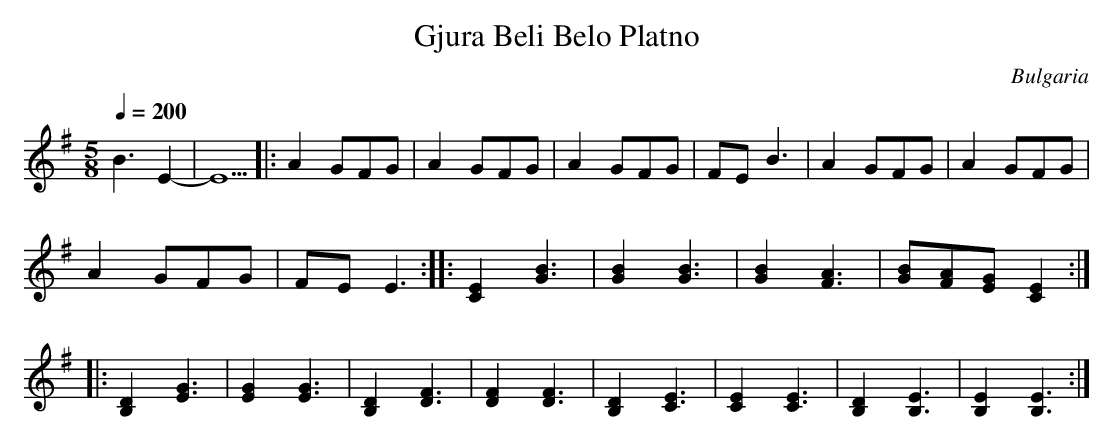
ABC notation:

X:1
T: Gjura Beli Belo Platno
O: Bulgaria
M: 5/8
L: 1/8
Q: 1/4=200
K: Em
   !drum! B3E2-  |E5\
|: A2GFG         |A2GFG              |A2GFG|\
   FEB3          |A2GFG              |A2GFG|
   A2GFG         |FEE3               :|\
|: [C2E2][G3B3]  |[G2B2][G3B3]       |\
   [G2B2][F3A3]  |[GB][FA][EG][C2E2] :|
|: [B,2D2][E3G3] |[E2G2][E3G3]       |\
   [B,2D2][D3F3] |[D2F2][D3F3]       |\
   [B,2D2][C3E3] |[C2E2][C3E3]       |\
   [B,2D2][B,3E3]|[B,2E2][B,3E3]     :|
